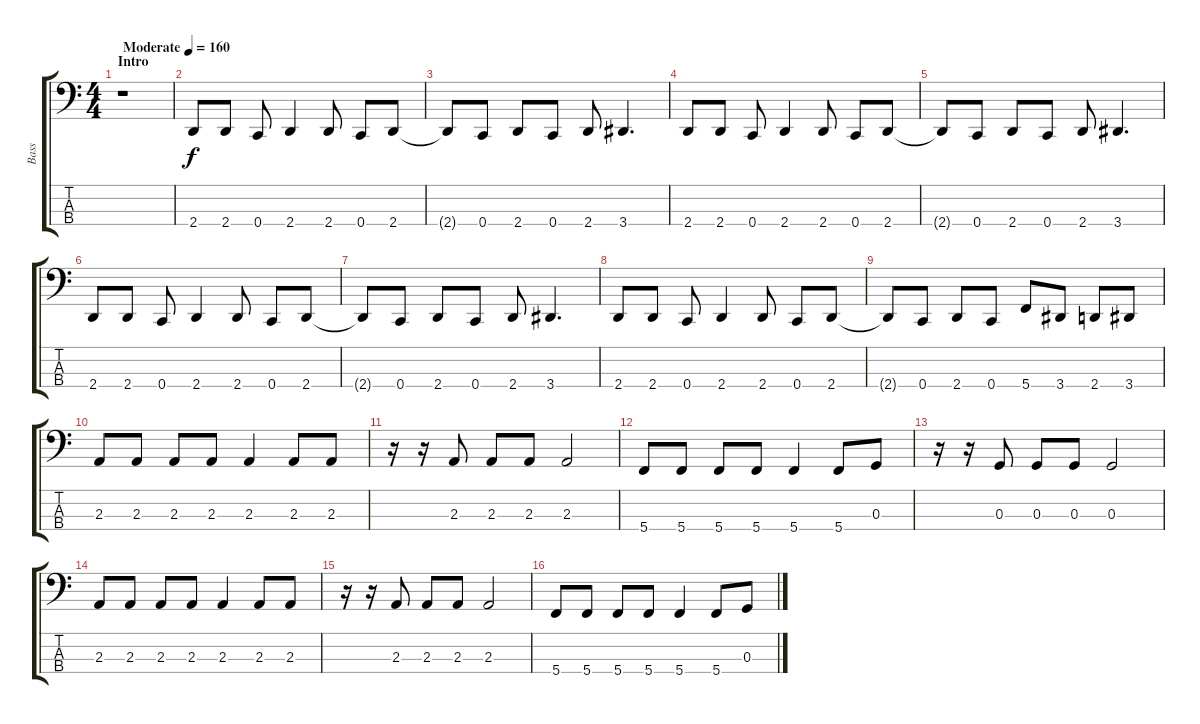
\track ("Bass" "Bass") {instrument electricbassfinger}
\staff {score tabs}
\tuning (F2 C2 G1 C1) {hide}
\ts (4 4)
\section ("" "Intro")
\tempo (160 "Moderate")
\clef f4
\ks c
r.1{dy f instrument electricbassfinger} |
2.4.8 2.4.8 0.4.8 2.4.4 2.4.8 0.4.8 2.4.8 |
2.4{t}.8 0.4.8 2.4.8 0.4.8 2.4.8 3.4.4{d} |
2.4.8 2.4.8 0.4.8 2.4.4 2.4.8 0.4.8 2.4.8 |
2.4{t}.8 0.4.8 2.4.8 0.4.8 2.4.8 3.4.4{d} |
2.4.8 2.4.8 0.4.8 2.4.4 2.4.8 0.4.8 2.4.8 |
2.4{t}.8 0.4.8 2.4.8 0.4.8 2.4.8 3.4.4{d} |
2.4.8 2.4.8 0.4.8 2.4.4 2.4.8 0.4.8 2.4.8 |
2.4{t}.8 0.4.8 2.4.8 0.4.8 5.4.8 3.4.8 2.4.8 3.4.8 |
2.3.8 2.3.8 2.3.8 2.3.8 2.3.4 2.3.8 2.3.8 |
r.16 r.16 2.3.8 2.3.8 2.3.8 2.3.2 |
5.4.8 5.4.8 5.4.8 5.4.8 5.4.4 5.4.8 0.3.8 |
r.16 r.16 0.3.8 0.3.8 0.3.8 0.3.2 |
2.3.8 2.3.8 2.3.8 2.3.8 2.3.4 2.3.8 2.3.8 |
r.16 r.16 2.3.8 2.3.8 2.3.8 2.3.2 |
5.4.8 5.4.8 5.4.8 5.4.8 5.4.4 5.4.8 0.3.8
